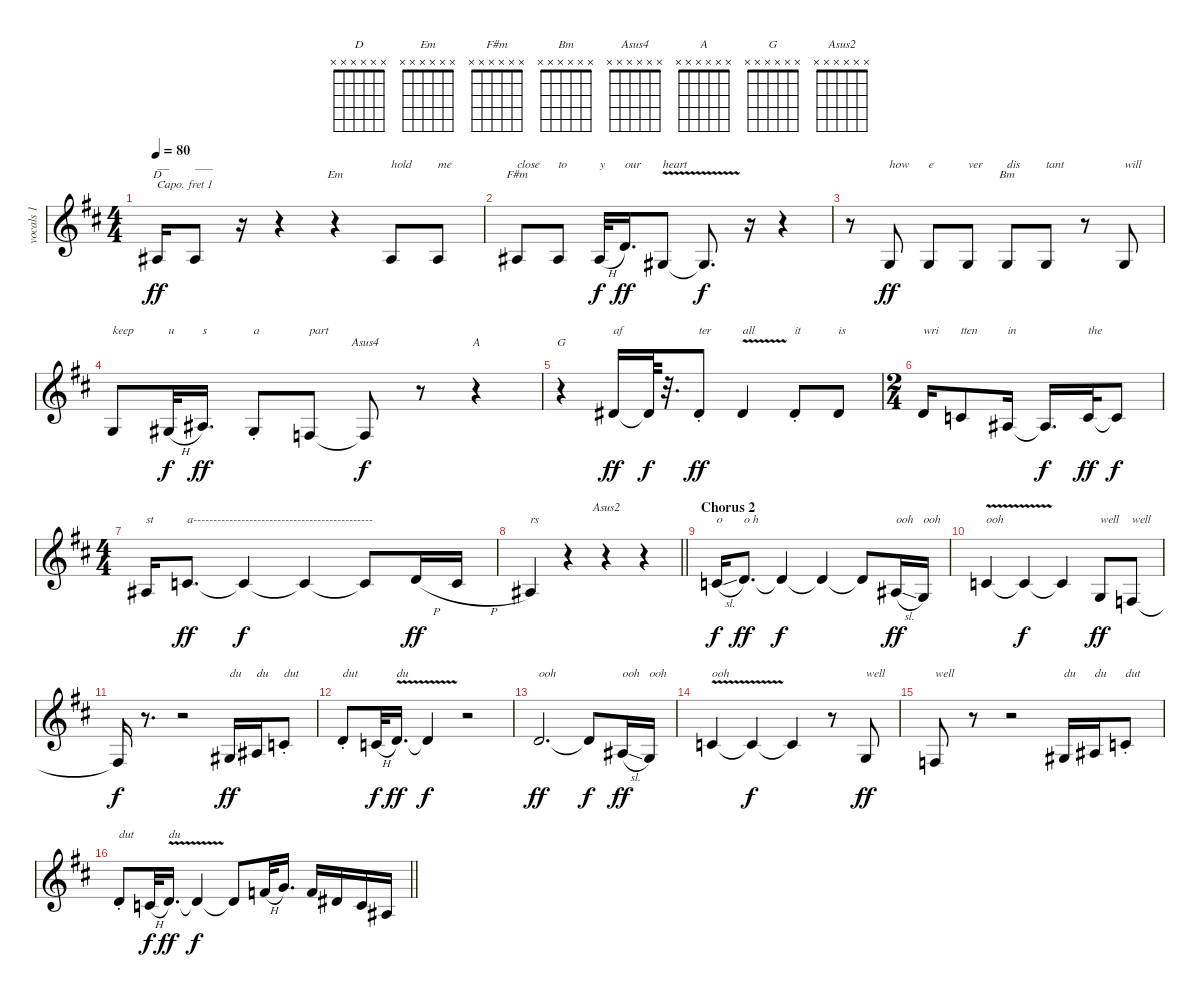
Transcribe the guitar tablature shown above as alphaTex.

\track ("vocals 1" "vocals 1") {instrument lead2sawtooth}
\staff {score}
\capo 1
\tuning (E4 B3 G3 D3 A2 E2) {hide}
\chord ("D" x x x x x x)
\chord ("Em" x x x x x x)
\chord ("F#m" x x x x x x)
\chord ("Bm" x x x x x x)
\chord ("Asus4" x x x x x x)
\chord ("A" x x x x x x)
\chord ("G" x x x x x x)
\chord ("Asus2" x x x x x x)
\ts (4 4)
\tempo 80
\clef g2
\ks d
2.3.16{ch "D" txt "__" dy ff} 2.3.8{txt "___"} r.16 r.4 r.4{ch "Em"} 2.3.8{txt "hold"} 2.3.8{txt "me"} |
2.3.8{ch "F#m" txt "close"} 2.3.8{txt "to"} 2.3{h}.32{txt "y" dy f} 6.3.16{d txt "our" dy ff} 0.3{v}.8{txt "heart"} 0.3{t}.8{d dy f} r.16 r.4 |
r.8 4.4.8{txt "how" dy ff} 4.4.8{txt "e"} 4.4.8{txt "ver"} 4.4.8{ch "Bm" txt "dis"} 4.4.8{txt "tant"} r.8 4.4.8{txt "will"} |
4.4.8{txt "keep"} 0.3{h}.32{txt "u" dy f} 2.3.16{d txt "s" dy ff} 0.3{st}.8{txt "a"} 2.4.8{txt "part"} 2.4{t}.8{ch "Asus4" dy f} r.8 r.4{ch "A"} |
r.4{ch "G"} 3.2.16{txt "af" dy ff} 3.2{t}.64{dy f} r.32{d} 3.2{st}.8{txt "ter" dy ff} 3.2{v}.4{txt "all"} 3.2{st}.8{txt "it"} 3.2.8{txt "is"} |
\ts (2 4)
2.2.16{txt "wri"} 0.2.8{txt "tten"} 2.3.16{txt "in"} 2.3{t}.16{d dy f} 4.3.32{txt "the" dy ff} 4.3{t}.8{dy f} |
\ts (4 4)
2.3.16{txt "st"} 4.3.8{d txt "a---------------------------------------------" dy ff} 4.3{t}.4{dy f} 4.3{t}.4 4.3{t}.8 6.3{h}.16{dy ff} 4.3{h}.16 |
\barLineRight lightlight
2.3.4{txt "rs"} r.4 r.4{ch "Asus2"} r.4 |
\section ("" "Chorus 2")
0.2{sl}.16{txt "o" dy f} 2.2.8{d txt "o h" dy ff} 2.2{t}.4{dy f} 2.2{t}.4 2.2{t}.8 7.4{sl}.16{txt "ooh" dy ff} 4.4.16{txt "ooh"} |
4.3{v}.4{txt "ooh"} 4.3{t}.4{dy f} 4.3{t}.4 4.4.8{txt "well" dy ff} 2.4.8{txt "well"} |
2.4{t}.16{dy f} r.8{d} r.2 0.3.16{txt "du" dy ff} 2.3.16{txt "du"} 4.3{st}.8{txt "dut"} |
2.2{st}.8{txt "dut"} 0.2{h}.32{dy f} 2.2{v}.16{d txt "du" dy ff} 2.2{t}.4{dy f} r.2 |
2.2.2{d txt "ooh" dy ff} 2.2{t}.8{dy f} 7.4{sl}.16{txt "ooh" dy ff} 4.4.16{txt "ooh"} |
4.3{v}.4{txt "ooh"} 4.3{t}.4{dy f} 4.3{t}.4 r.8 4.4.8{txt "well" dy ff} |
2.4.8{txt "well"} r.8 r.2 0.3.16{txt "du"} 2.3.16{txt "du"} 4.3{st}.8{txt "dut"} |
\barLineRight lightlight
2.2{st}.8{txt "dut"} 0.2{h}.32{dy f} 2.2{v}.16{d txt "du" dy ff} 2.2{t}.4{dy f} 2.2{t}.8 5.2{h}.32 7.2.16{d} 5.2.16 3.2.16 4.3.16 2.3.16
